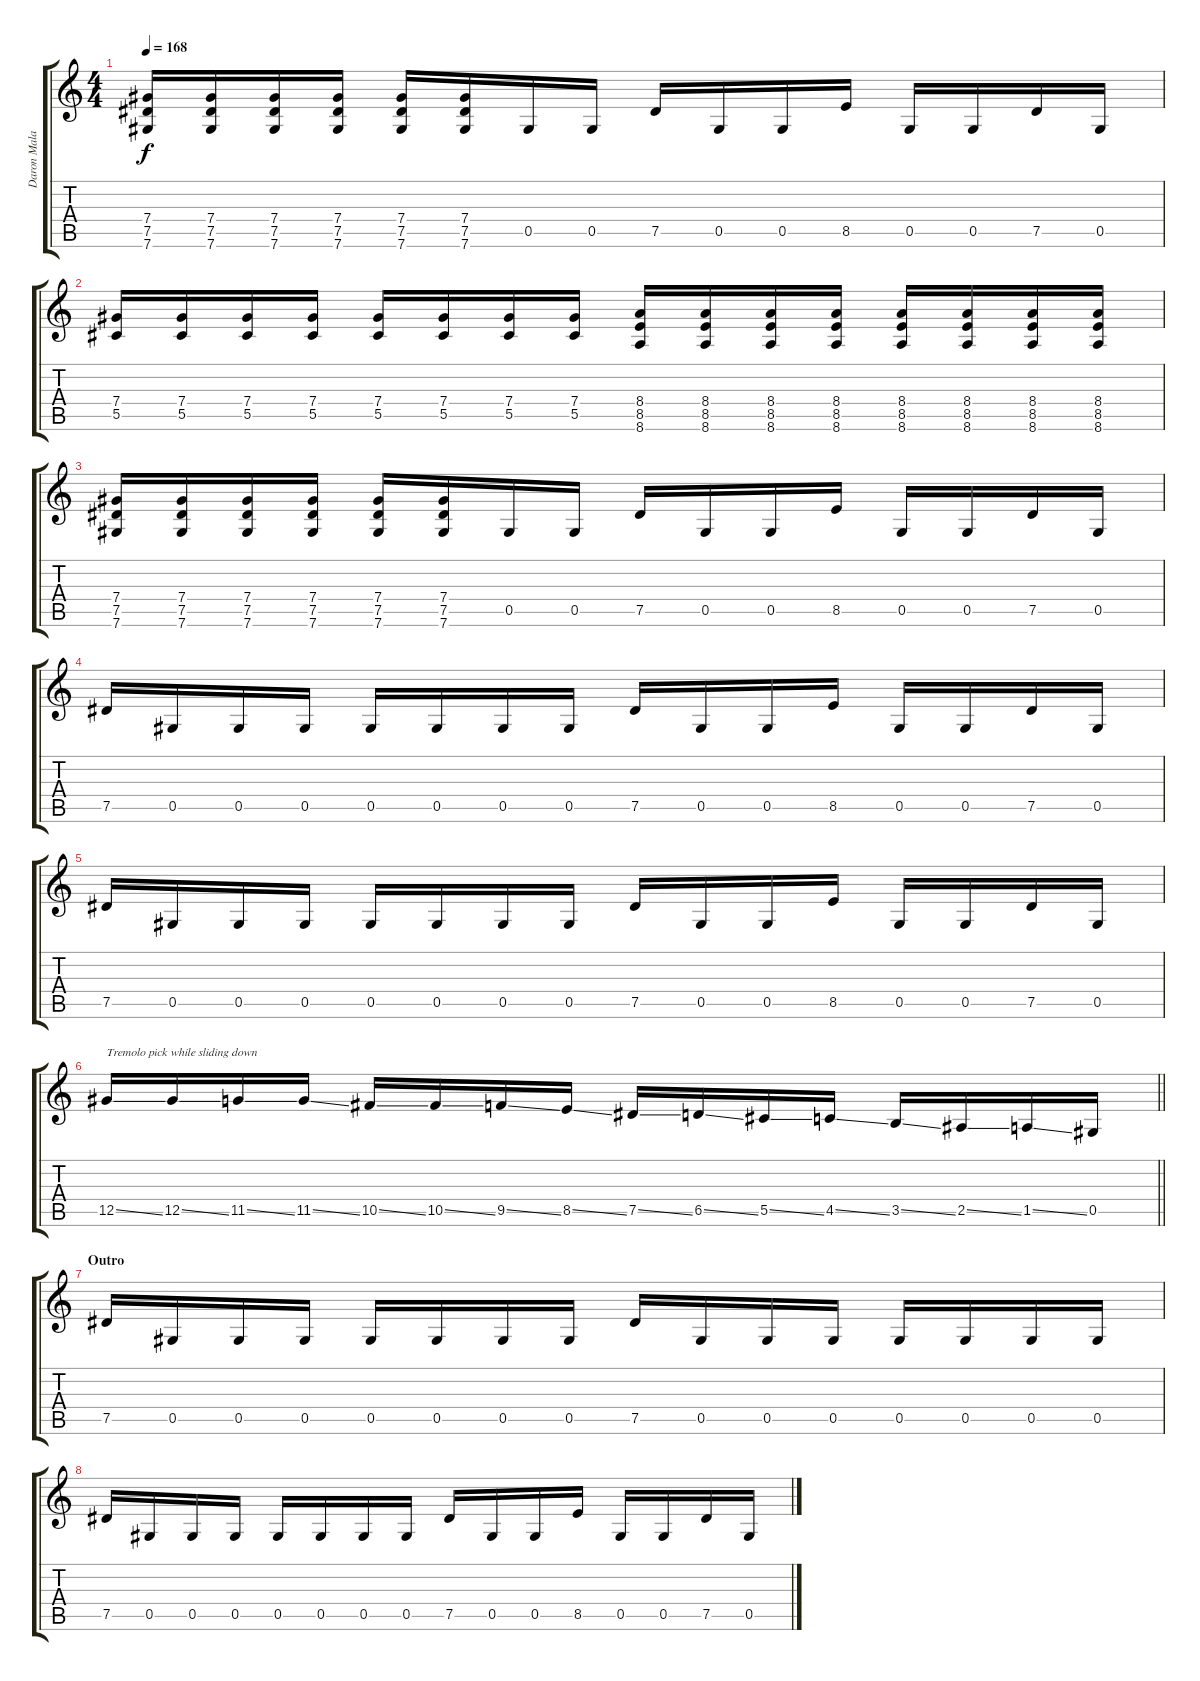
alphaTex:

\track ("Daron Malakian" "Daron Mala") {instrument distortionguitar}
\staff {score tabs}
\tuning (Eb4 Bb3 Gb3 Db3 Ab2 Db2) {hide}
\ts (4 4)
\tempo 168
\clef g2
\ks c
(7.4 7.5 7.6).16{dy f} (7.4 7.5 7.6).16 (7.4 7.5 7.6).16 (7.4 7.5 7.6).16 (7.4 7.5 7.6).16 (7.4 7.5 7.6).16 0.5.16 0.5.16 7.5.16 0.5.16 0.5.16 8.5.16 0.5.16 0.5.16 7.5.16 0.5.16 |
(7.4 5.5).16 (7.4 5.5).16 (7.4 5.5).16 (7.4 5.5).16 (7.4 5.5).16 (7.4 5.5).16 (7.4 5.5).16 (7.4 5.5).16 (8.4 8.5 8.6).16 (8.4 8.5 8.6).16 (8.4 8.5 8.6).16 (8.4 8.5 8.6).16 (8.4 8.5 8.6).16 (8.4 8.5 8.6).16 (8.4 8.5 8.6).16 (8.4 8.5 8.6).16 |
(7.4 7.5 7.6).16 (7.4 7.5 7.6).16 (7.4 7.5 7.6).16 (7.4 7.5 7.6).16 (7.4 7.5 7.6).16 (7.4 7.5 7.6).16 0.5.16 0.5.16 7.5.16 0.5.16 0.5.16 8.5.16 0.5.16 0.5.16 7.5.16 0.5.16 |
7.5.16 0.5.16 0.5.16 0.5.16 0.5.16 0.5.16 0.5.16 0.5.16 7.5.16 0.5.16 0.5.16 8.5.16 0.5.16 0.5.16 7.5.16 0.5.16 |
7.5.16 0.5.16 0.5.16 0.5.16 0.5.16 0.5.16 0.5.16 0.5.16 7.5.16 0.5.16 0.5.16 8.5.16 0.5.16 0.5.16 7.5.16 0.5.16 |
\barLineRight lightlight
12.5{ss}.16{txt "Tremolo pick while sliding down"} 12.5{ss}.16 11.5{ss}.16 11.5{ss}.16 10.5{ss}.16 10.5{ss}.16 9.5{ss}.16 8.5{ss}.16 7.5{ss}.16 6.5{ss}.16 5.5{ss}.16 4.5{ss}.16 3.5{ss}.16 2.5{ss}.16 1.5{ss}.16 0.5.16 |
\section ("" "Outro")
7.5.16 0.5.16 0.5.16 0.5.16 0.5.16 0.5.16 0.5.16 0.5.16 7.5.16 0.5.16 0.5.16 0.5.16 0.5.16 0.5.16 0.5.16 0.5.16 |
7.5.16 0.5.16 0.5.16 0.5.16 0.5.16 0.5.16 0.5.16 0.5.16 7.5.16 0.5.16 0.5.16 8.5.16 0.5.16 0.5.16 7.5.16 0.5.16
